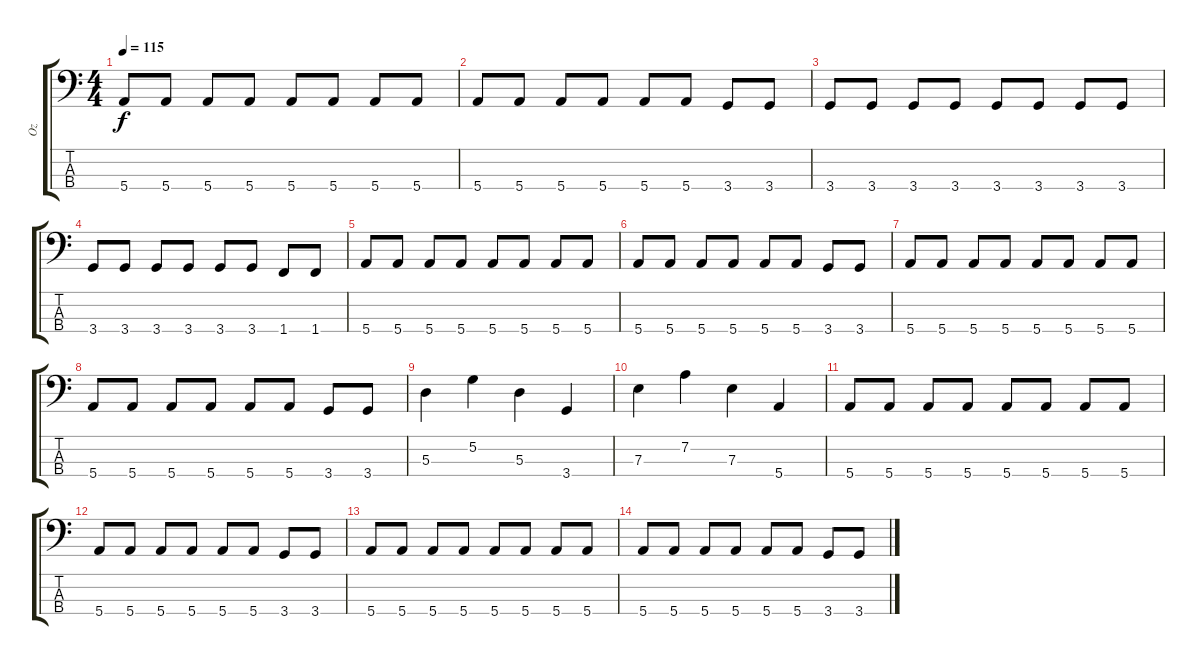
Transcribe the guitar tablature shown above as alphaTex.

\track ("Oz" "Oz") {instrument electricbasspick}
\staff {score tabs}
\tuning (G2 D2 A1 E1) {hide}
\ts (4 4)
\tempo 115
\clef f4
\ks c
5.4.8{dy f} 5.4.8 5.4.8 5.4.8 5.4.8 5.4.8 5.4.8 5.4.8 |
5.4.8 5.4.8 5.4.8 5.4.8 5.4.8 5.4.8 3.4.8 3.4.8 |
3.4.8 3.4.8 3.4.8 3.4.8 3.4.8 3.4.8 3.4.8 3.4.8 |
3.4.8 3.4.8 3.4.8 3.4.8 3.4.8 3.4.8 1.4.8 1.4.8 |
5.4.8 5.4.8 5.4.8 5.4.8 5.4.8 5.4.8 5.4.8 5.4.8 |
5.4.8 5.4.8 5.4.8 5.4.8 5.4.8 5.4.8 3.4.8 3.4.8 |
5.4.8 5.4.8 5.4.8 5.4.8 5.4.8 5.4.8 5.4.8 5.4.8 |
5.4.8 5.4.8 5.4.8 5.4.8 5.4.8 5.4.8 3.4.8 3.4.8 |
5.3.4 5.2.4 5.3.4 3.4.4 |
7.3.4 7.2.4 7.3.4 5.4.4 |
5.4.8 5.4.8 5.4.8 5.4.8 5.4.8 5.4.8 5.4.8 5.4.8 |
5.4.8 5.4.8 5.4.8 5.4.8 5.4.8 5.4.8 3.4.8 3.4.8 |
5.4.8 5.4.8 5.4.8 5.4.8 5.4.8 5.4.8 5.4.8 5.4.8 |
5.4.8 5.4.8 5.4.8 5.4.8 5.4.8 5.4.8 3.4.8 3.4.8
